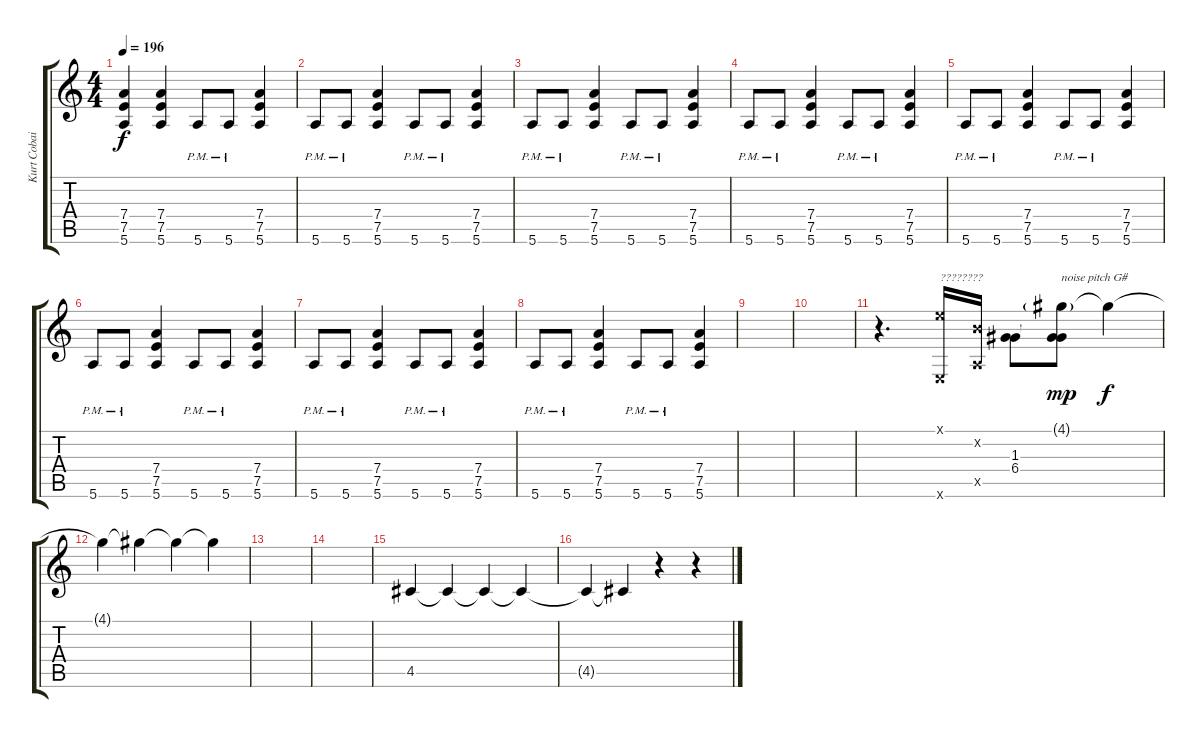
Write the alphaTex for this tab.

\track ("Kurt Cobain (Guitar)" "Kurt Cobai") {instrument distortionguitar}
\staff {score tabs}
\tuning (E4 B3 G3 D3 A2 E2) {hide}
\ts (4 4)
\tempo 196
\clef g2
\ks c
(7.4 7.5 5.6).4{dy f} (7.4 7.5 5.6).4 5.6{pm}.8 5.6{pm}.8 (7.4 7.5 5.6).4 |
5.6{pm}.8 5.6{pm}.8 (7.4 7.5 5.6).4 5.6{pm}.8 5.6{pm}.8 (7.4 7.5 5.6).4 |
5.6{pm}.8 5.6{pm}.8 (7.4 7.5 5.6).4 5.6{pm}.8 5.6{pm}.8 (7.4 7.5 5.6).4 |
5.6{pm}.8 5.6{pm}.8 (7.4 7.5 5.6).4 5.6{pm}.8 5.6{pm}.8 (7.4 7.5 5.6).4 |
5.6{pm}.8 5.6{pm}.8 (7.4 7.5 5.6).4 5.6{pm}.8 5.6{pm}.8 (7.4 7.5 5.6).4 |
5.6{pm}.8 5.6{pm}.8 (7.4 7.5 5.6).4 5.6{pm}.8 5.6{pm}.8 (7.4 7.5 5.6).4 |
5.6{pm}.8 5.6{pm}.8 (7.4 7.5 5.6).4 5.6{pm}.8 5.6{pm}.8 (7.4 7.5 5.6).4 |
5.6{pm}.8 5.6{pm}.8 (7.4 7.5 5.6).4 5.6{pm}.8 5.6{pm}.8 (7.4 7.5 5.6).4 |
|
|
r.4{d} (0.1{x} 0.6{x}).16{txt "????????"} (0.2{x} 0.5{x}).16 (1.3 6.4).8 (4.1{g} 1.3{t} 6.4{t}).8{txt "noise pitch G#" dy mp} 4.1{t}.4{dy f} |
4.1{t}.4 4.1{t}.4 4.1{t}.4 4.1{t}.4 |
|
|
4.5.4 4.5{t}.4 4.5{t}.4 4.5{t}.4 |
4.5{t}.4 4.5{t}.4 r.4 r.4
